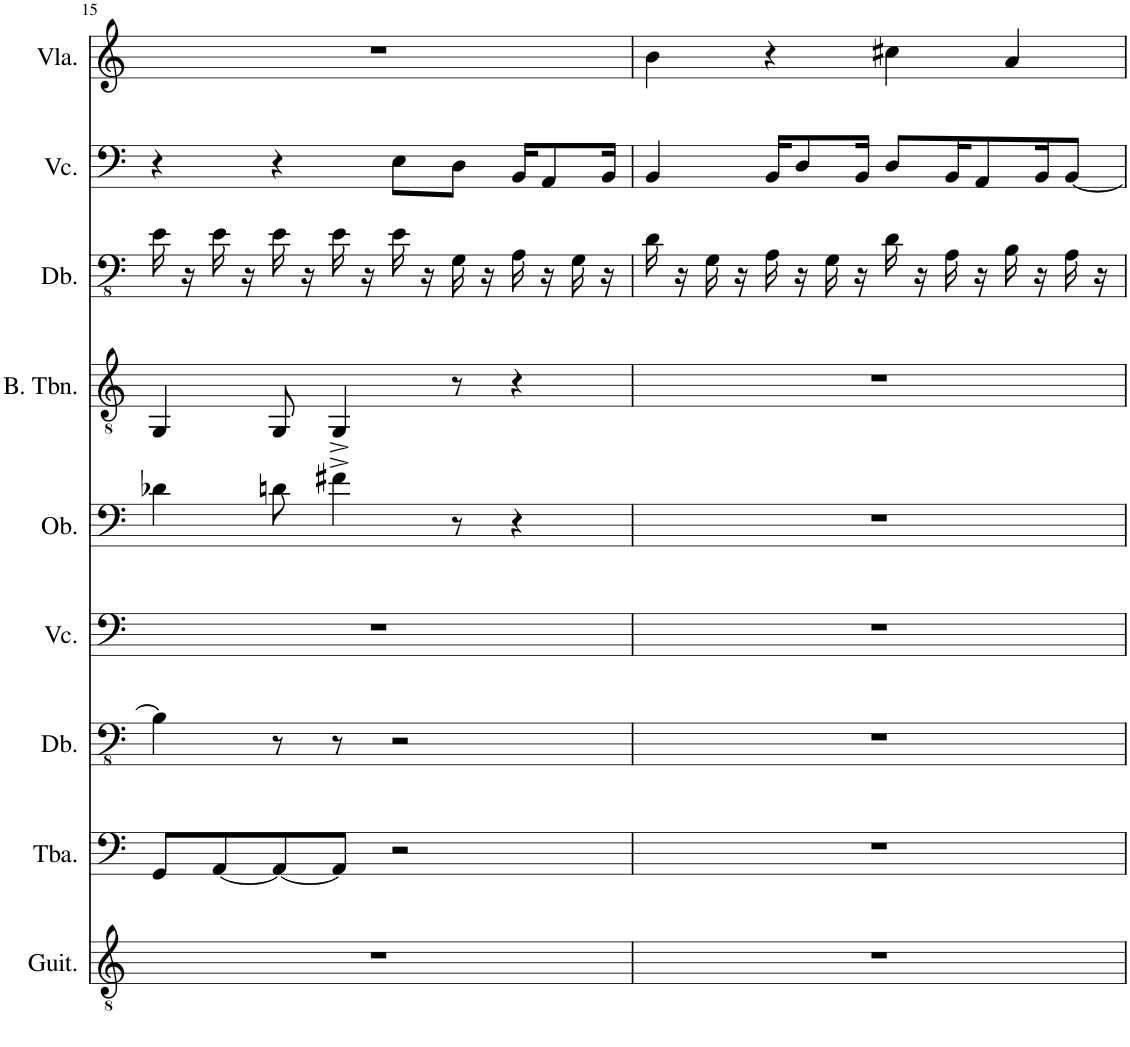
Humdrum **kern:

**kern	**kern	**kern	**kern	**kern	**kern	**kern	**kern	**kern
*part9	*part8	*part7	*part6	*part5	*part4	*part3	*part2	*part1
*staff9	*staff8	*staff7	*staff6	*staff5	*staff4	*staff3	*staff2	*staff1
*I"Classical Guitar	*I"Tuba	*I"Double Bass	*I"Violoncello	*I"Oboe	*I"Bass Trombone	*I"Double Bass	*I"Violoncello	*I"Viola
*I'Guit.	*I'Tba.	*I'Db.	*I'Vc.	*I'Ob.	*I'B. Tbn.	*I'Db.	*I'Vc.	*I'Vla.
!!LO:PB:g=z
*clefGv2	*clefF4	*clefFv4	*clefF4	*clefF4	*clefGv2	*clefFv4	*clefF4	*clefG2
*	*	*Trd7c12	*	*	*	*Trd7c12	*	*
*k[]	*k[]	*k[]	*k[]	*k[]	*k[]	*k[]	*k[]	*k[]
*M4/4	*M4/4	*M4/4	*M4/4	*M4/4	*M4/4	*M4/4	*M4/4	*M4/4
=15	=15	=15	=15	=15	=15	=15	=15	=15
1r	8GG/L	4BB\]	1r	4d-X\	4GG/	16E\	4r	1r
.	.	.	.	.	.	16r	.	.
.	[8AA/	.	.	.	.	16E\	.	.
.	.	.	.	.	.	16r	.	.
.	8AA/_	8r	.	8dn\	8GG/	16E\	4r	.
.	.	.	.	.	.	16r	.	.
.	8AA/J]	8r	.	4f#X^\	4GG^/	16E\	.	.
.	.	.	.	.	.	16r	.	.
.	2r	2r	.	.	.	16E\	8E\L	.
.	.	.	.	.	.	16r	.	.
.	.	.	.	8r	8r	16GG\	8D\J	.
.	.	.	.	.	.	16r	.	.
.	.	.	.	4r	4r	16AA\	16BB/KL	.
.	.	.	.	.	.	16r	8AA/	.
.	.	.	.	.	.	16GG\	.	.
.	.	.	.	.	.	16r	16BB/Jk	.
=16	=16	=16	=16	=16	=16	=16	=16	=16
1r	1r	1r	1r	1r	1r	16D\	4BB/	4b\
.	.	.	.	.	.	16r	.	.
.	.	.	.	.	.	16GG\	.	.
.	.	.	.	.	.	16r	.	.
.	.	.	.	.	.	16AA\	16BB/KL	4r
.	.	.	.	.	.	16r	8D/	.
.	.	.	.	.	.	16GG\	.	.
.	.	.	.	.	.	16r	16BB/Jk	.
.	.	.	.	.	.	16D\	8D/L	4cc#X\
.	.	.	.	.	.	16r	.	.
.	.	.	.	.	.	16AA\	16BB/K	.
.	.	.	.	.	.	16r	8AA/	.
.	.	.	.	.	.	16BB\	.	4a/
.	.	.	.	.	.	16r	16BB/K	.
.	.	.	.	.	.	16AA\	[8BB/J	.
.	.	.	.	.	.	16r	.	.
=	=	=	=	=	=	=	=	=
*-	*-	*-	*-	*-	*-	*-	*-	*-
